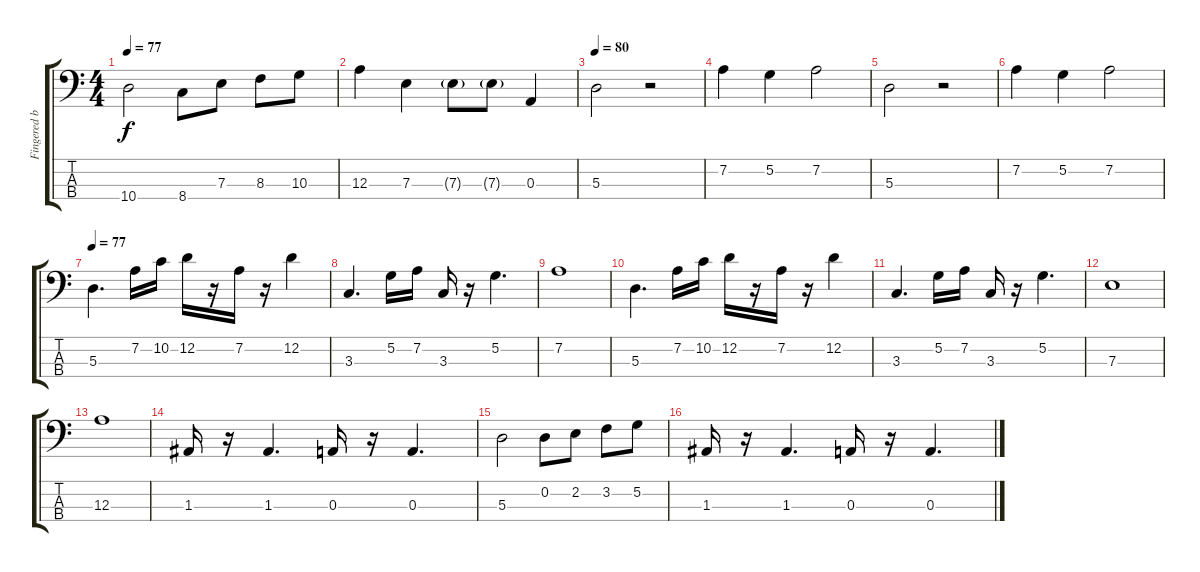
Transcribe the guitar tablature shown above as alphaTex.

\track ("Fingered bass" "Fingered b") {instrument electricbassfinger}
\staff {score tabs}
\tuning (G2 D2 A1 E1) {hide}
\ts (4 4)
\tempo 77
\clef f4
\ks c
10.4.2{dy f} 8.4.8 7.3.8 8.3.8 10.3.8 |
12.3.4 7.3.4 7.3{g}.8 7.3{g}.8 0.3.4 |
\tempo 80
5.3.2 r.2 |
7.2.4 5.2.4 7.2.2 |
5.3.2 r.2 |
7.2.4 5.2.4 7.2.2 |
\tempo 77
5.3.4{d} 7.2.16 10.2.16 12.2.16 r.16 7.2.16 r.16 12.2.4 |
3.3.4{d} 5.2.16 7.2.16 3.3.16 r.16 5.2.4{d} |
7.2.1 |
5.3.4{d} 7.2.16 10.2.16 12.2.16 r.16 7.2.16 r.16 12.2.4 |
3.3.4{d} 5.2.16 7.2.16 3.3.16 r.16 5.2.4{d} |
7.3.1 |
12.3.1 |
1.3.16 r.16 1.3.4{d} 0.3.16 r.16 0.3.4{d} |
5.3.2 0.2.8 2.2.8 3.2.8 5.2.8 |
1.3.16 r.16 1.3.4{d} 0.3.16 r.16 0.3.4{d}
